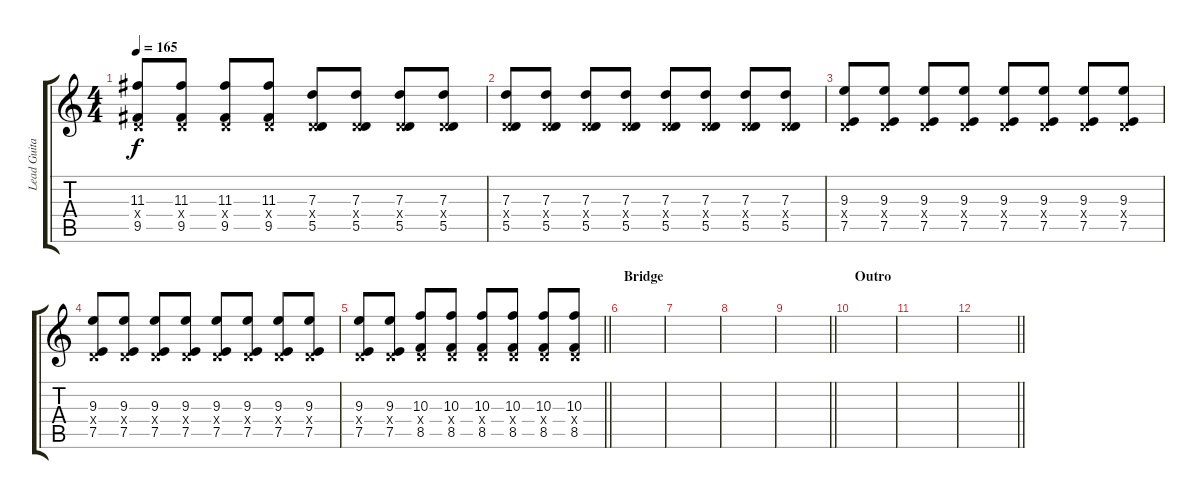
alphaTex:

\track ("Lead Guitar 2" "Lead Guita") {instrument distortionguitar}
\staff {score tabs}
\tuning (E4 B3 G3 D3 A2 E2) {hide}
\ts (4 4)
\tempo 165
\clef g2
\ks c
(11.3 0.4{x} 9.5).8{dy f} (11.3 0.4{x} 9.5).8 (11.3 0.4{x} 9.5).8 (11.3 0.4{x} 9.5).8 (7.3 0.4{x} 5.5).8 (7.3 0.4{x} 5.5).8 (7.3 0.4{x} 5.5).8 (7.3 0.4{x} 5.5).8 |
(7.3 0.4{x} 5.5).8 (7.3 0.4{x} 5.5).8 (7.3 0.4{x} 5.5).8 (7.3 0.4{x} 5.5).8 (7.3 0.4{x} 5.5).8 (7.3 0.4{x} 5.5).8 (7.3 0.4{x} 5.5).8 (7.3 0.4{x} 5.5).8 |
(9.3 0.4{x} 7.5).8 (9.3 0.4{x} 7.5).8 (9.3 0.4{x} 7.5).8 (9.3 0.4{x} 7.5).8 (9.3 0.4{x} 7.5).8 (9.3 0.4{x} 7.5).8 (9.3 0.4{x} 7.5).8 (9.3 0.4{x} 7.5).8 |
(9.3 0.4{x} 7.5).8 (9.3 0.4{x} 7.5).8 (9.3 0.4{x} 7.5).8 (9.3 0.4{x} 7.5).8 (9.3 0.4{x} 7.5).8 (9.3 0.4{x} 7.5).8 (9.3 0.4{x} 7.5).8 (9.3 0.4{x} 7.5).8 |
\barLineRight lightlight
(9.3 0.4{x} 7.5).8 (9.3 0.4{x} 7.5).8 (10.3 0.4{x} 8.5).8 (10.3 0.4{x} 8.5).8 (10.3 0.4{x} 8.5).8 (10.3 0.4{x} 8.5).8 (10.3 0.4{x} 8.5).8 (10.3 0.4{x} 8.5).8 |
\section ("" "Bridge")
|
|
|
\barLineRight lightlight
|
\section ("" "Outro")
|
|
\barLineRight lightlight
